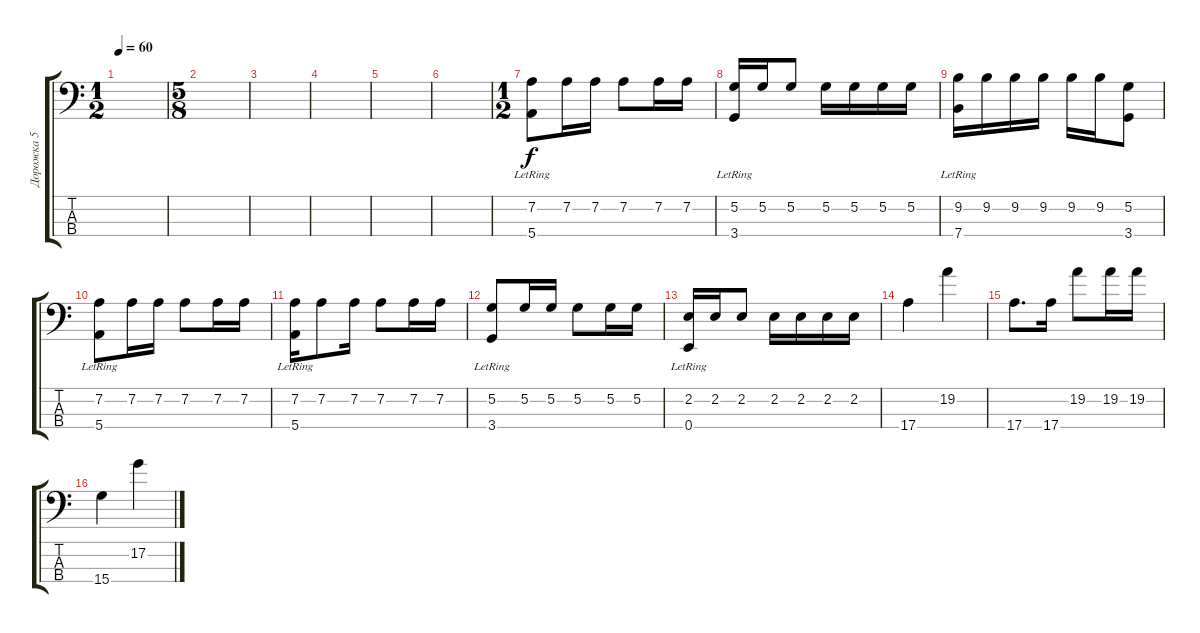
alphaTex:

\track ("Дорожка 5" "Дорожка 5") {instrument electricbassfinger}
\staff {score tabs}
\tuning (G2 D2 A1 E1) {hide}
\ts (1 2)
\tempo 60
\clef f4
\ks c
|
\ts (5 8)
|
|
|
|
|
\ts (1 2)
(7.2 5.4{lr}).8 7.2.16 7.2.16 7.2.8 7.2.16 7.2.16 |
(5.2 3.4{lr}).16 5.2.16 5.2.8 5.2.16 5.2.16 5.2.16 5.2.16 |
(9.2 7.4{lr}).16 9.2.16 9.2.16 9.2.16 9.2.16 9.2.16 (5.2 3.4).8 |
(7.2 5.4{lr}).8 7.2.16 7.2.16 7.2.8 7.2.16 7.2.16 |
(7.2 5.4{lr}).16 7.2.8 7.2.16 7.2.8 7.2.16 7.2.16 |
(5.2 3.4{lr}).8 5.2.16 5.2.16 5.2.8 5.2.16 5.2.16 |
(2.2 0.4{lr}).16 2.2.16 2.2.8 2.2.16 2.2.16 2.2.16 2.2.16 |
17.4.4 19.2.4 |
17.4.8{d} 17.4.16 19.2.8 19.2.16 19.2.16 |
15.4.4 17.2.4
